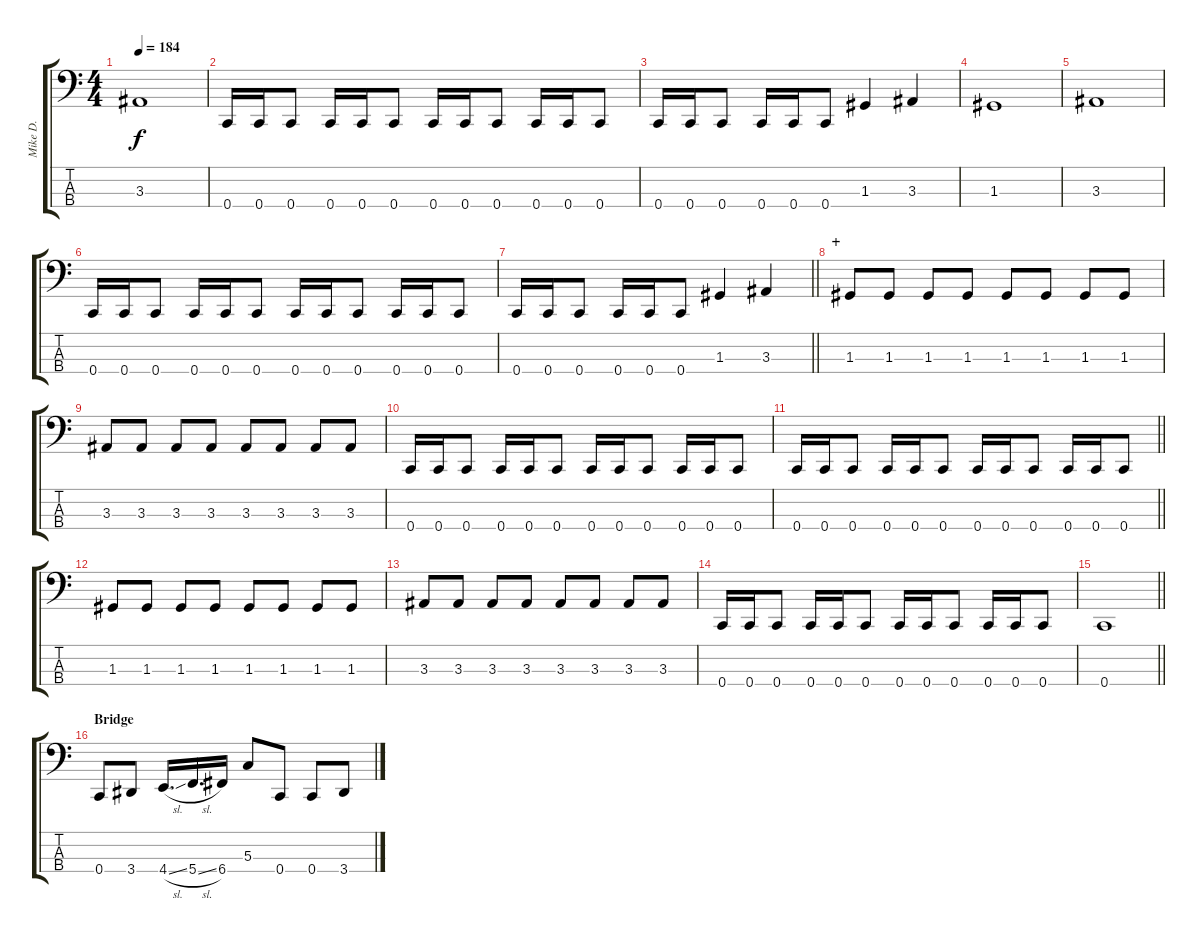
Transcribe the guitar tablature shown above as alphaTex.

\track ("Mike D." "Mike D.") {instrument electricbassfinger}
\staff {score tabs}
\tuning (F2 C2 G1 C1) {hide}
\ts (4 4)
\tempo 184
\clef f4
\ks c
3.3.1{dy f} |
0.4.16 0.4.16 0.4.8 0.4.16 0.4.16 0.4.8 0.4.16 0.4.16 0.4.8 0.4.16 0.4.16 0.4.8 |
0.4.16 0.4.16 0.4.8 0.4.16 0.4.16 0.4.8 1.3.4 3.3.4 |
1.3.1 |
3.3.1 |
0.4.16 0.4.16 0.4.8 0.4.16 0.4.16 0.4.8 0.4.16 0.4.16 0.4.8 0.4.16 0.4.16 0.4.8 |
\barLineRight lightlight
0.4.16 0.4.16 0.4.8 0.4.16 0.4.16 0.4.8 1.3.4 3.3.4 |
\section ("" "+")
1.3.8 1.3.8 1.3.8 1.3.8 1.3.8 1.3.8 1.3.8 1.3.8 |
3.3.8 3.3.8 3.3.8 3.3.8 3.3.8 3.3.8 3.3.8 3.3.8 |
0.4.16 0.4.16 0.4.8 0.4.16 0.4.16 0.4.8 0.4.16 0.4.16 0.4.8 0.4.16 0.4.16 0.4.8 |
\barLineRight lightlight
0.4.16 0.4.16 0.4.8 0.4.16 0.4.16 0.4.8 0.4.16 0.4.16 0.4.8 0.4.16 0.4.16 0.4.8 |
1.3.8 1.3.8 1.3.8 1.3.8 1.3.8 1.3.8 1.3.8 1.3.8 |
3.3.8 3.3.8 3.3.8 3.3.8 3.3.8 3.3.8 3.3.8 3.3.8 |
0.4.16 0.4.16 0.4.8 0.4.16 0.4.16 0.4.8 0.4.16 0.4.16 0.4.8 0.4.16 0.4.16 0.4.8 |
\barLineRight lightlight
0.4.1 |
\section ("" "Bridge")
0.4.8 3.4.8 4.4{sl}.16{d} 5.4{sl}.16{d} 6.4.16 5.3.8 0.4.8 0.4.8 3.4.8
